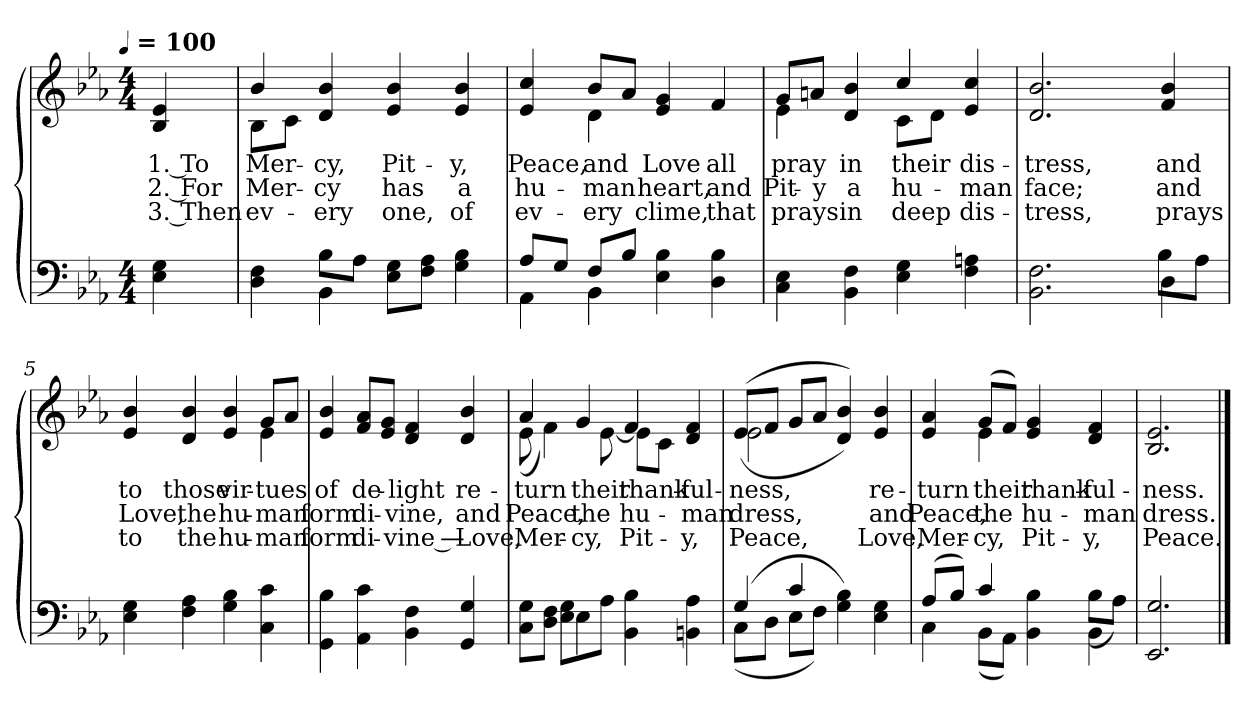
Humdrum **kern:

**kern	**kern	**text	**text	**text
*part1	*part1	*part1	*part1	*part1
*staff2	*staff1	*staff1	*staff1	*staff1
*clefF4	*clefG2	*	*	*
*k[b-e-a-]	*k[b-e-a-]	*	*	*
!!LO:TX:omd:t=[quarter] = 100
*M4/4	*M4/4	*	*	*
*MM100	*MM100	*	*	*
=	=	=	=	=
4E-\ 4G\	4B-/ 4e-/	1. To	2. For	3. Then
=1	=1	=1	=1	=1
*^	*^	*	*	*
4D\ 4F\	4ryy	4b-/	8B-L	Mer-	Mer-	ev-
.	.	.	8cJ	.	.	.
4BB-\	8B-L	4d/ 4b-/	4ryy	-cy,	-cy	-ery
.	8A-J	.	.	.	.	.
8E- 8GL	2ryy	4e-/ 4b-/	2ryy	Pit-	has	one,
8F 8A-J	.	.	.	.	.	.
4G\ 4B-\	.	4e-/ 4b-/	.	-y,	a	of
=2	=2	=2	=2	=2	=2	=2
8A-L	4AA-\	4e-/ 4cc/	4ryy	Peace,	hu-	ev-
8GJ	.	.	.	.	.	.
8FL	4BB-\	8b-L	4d\	and	-man	-ery
8B-J	.	8a-J	.	.	.	.
4E- 4B-	2ryy	4e-/ 4g/	2ryy	Love	heart,	clime,
4D 4B-	.	4f/	.	all	and	that
*v	*v	*	*	*	*	*
!!LO:LB:g=z	!!
=3	=3	=3	=3	=3	=3
4C\ 4E-\	8gL	4e-\	pray	Pit-	prays
.	8anJ	.	.	-y	.
4BB-\ 4F\	4d/ 4b-/	4ryy	in	a	in
4E-\ 4G\	4cc/	8cL	their	hu-	deep
.	.	8dJ	.	.	.
4F\ 4An\	4e-/ 4cc/	4ryy	dis-	-man	dis-
*	*v	*v	*	*	*
=4	=4	=4	=4	=4
*^	*	*	*	*
2.BB-\ 2.F\	2ryy	2.d/ 2.b-/	-tress,	face;	-tress,
.	4ryy	.	.	.	.
4D\	8B-L	4f/ 4b-/	and	and	prays
.	8A-J	.	.	.	.
*v	*v	*	*	*	*
=5	=5	=5	=5	=5
*	*^	*	*	*
4E-\ 4G\	4e-/ 4b-/	2ryy	to	Love,	to
4F\ 4A-\	4d/ 4b-/	.	those	the	the
4G\ 4B-\	4e-/ 4b-/	4ryy	vir-	hu-	hu-
4C\ 4c\	8gL	4e-\	-tues	-man	-man
.	8a-J	.	.	.	.
*	*v	*v	*	*	*
!!LO:LB:g=z
=6	=6	=6	=6	=6
4GG\ 4B-\	4e-/ 4b-/	of	form	form
4AA-\ 4c\	8f 8a-L	de-	di-	di-
.	8e- 8gJ	.	.	.
4BB-\ 4F\	4d/ 4f/	-light	-vine,	-vine —
4GG/ 4G/	4d/ 4b-/	re-	and	Love,
=7	=7	=7	=7	=7
*^	*^	*	*	*
8C 8GL	4ryy	4a-/	(<8e-\	-turn	Peace,	Mer-
8D 8FJ	.	.	4f\)	.	.	.
4E-\	8E- 8GL	4g/	.	their	the	-cy,
.	8A-J	.	[8e-\	.	.	.
4BB-\ 4B-\	2ryy	4f	8e-L]	thank-	hu-	Pit-
.	.	.	8cJ	.	.	.
4BBn\ 4A-\	.	4d/ 4f/	4ryy	-ful-	-man	-y,
!!LO:PB:g=z	!!
=8	=8	=8	=8	=8	=8	=8
(4G/	(8CL	(<(8e-L	2e-\	-ness,	dress,	Peace,
.	8DJ	8fJ	.	.	.	.
4c/	8E-L	8gL	.	.	.	.
.	8FJ)	8a-J	.	.	.	.
4G 4B-)	2ryy	4d/ 4b-/))	2ryy	.	.	.
4E- 4G	.	4e-/ 4b-/	.	re-	and	Love,
=9	=9	=9	=9	=9	=9	=9
(8A-L	4C\	4e-/ 4a-/	4ryy	-turn	Peace,	Mer-
8B-J)	.	.	.	.	.	.
4c/	(8BB-L	(8gL	4e-\	their	the	-cy,
.	8AA-J)	8fJ)	.	.	.	.
4BB-\ 4B-\	4ryy	4e-/ 4g/	2ryy	thank-	hu-	Pit-
4BB-\	(>8B-L	4d/ 4f/	.	-ful-	-man	-y,
.	8A-J)	.	.	.	.	.
*v	*v	*	*	*	*	*
*	*v	*v	*	*	*
=10	=10	=10	=10	=10
2.EE-/ 2.G/	2.B-/ 2.e-/	-ness.	dress.	Peace.
==	==	==	==	==
*-	*-	*-	*-	*-
